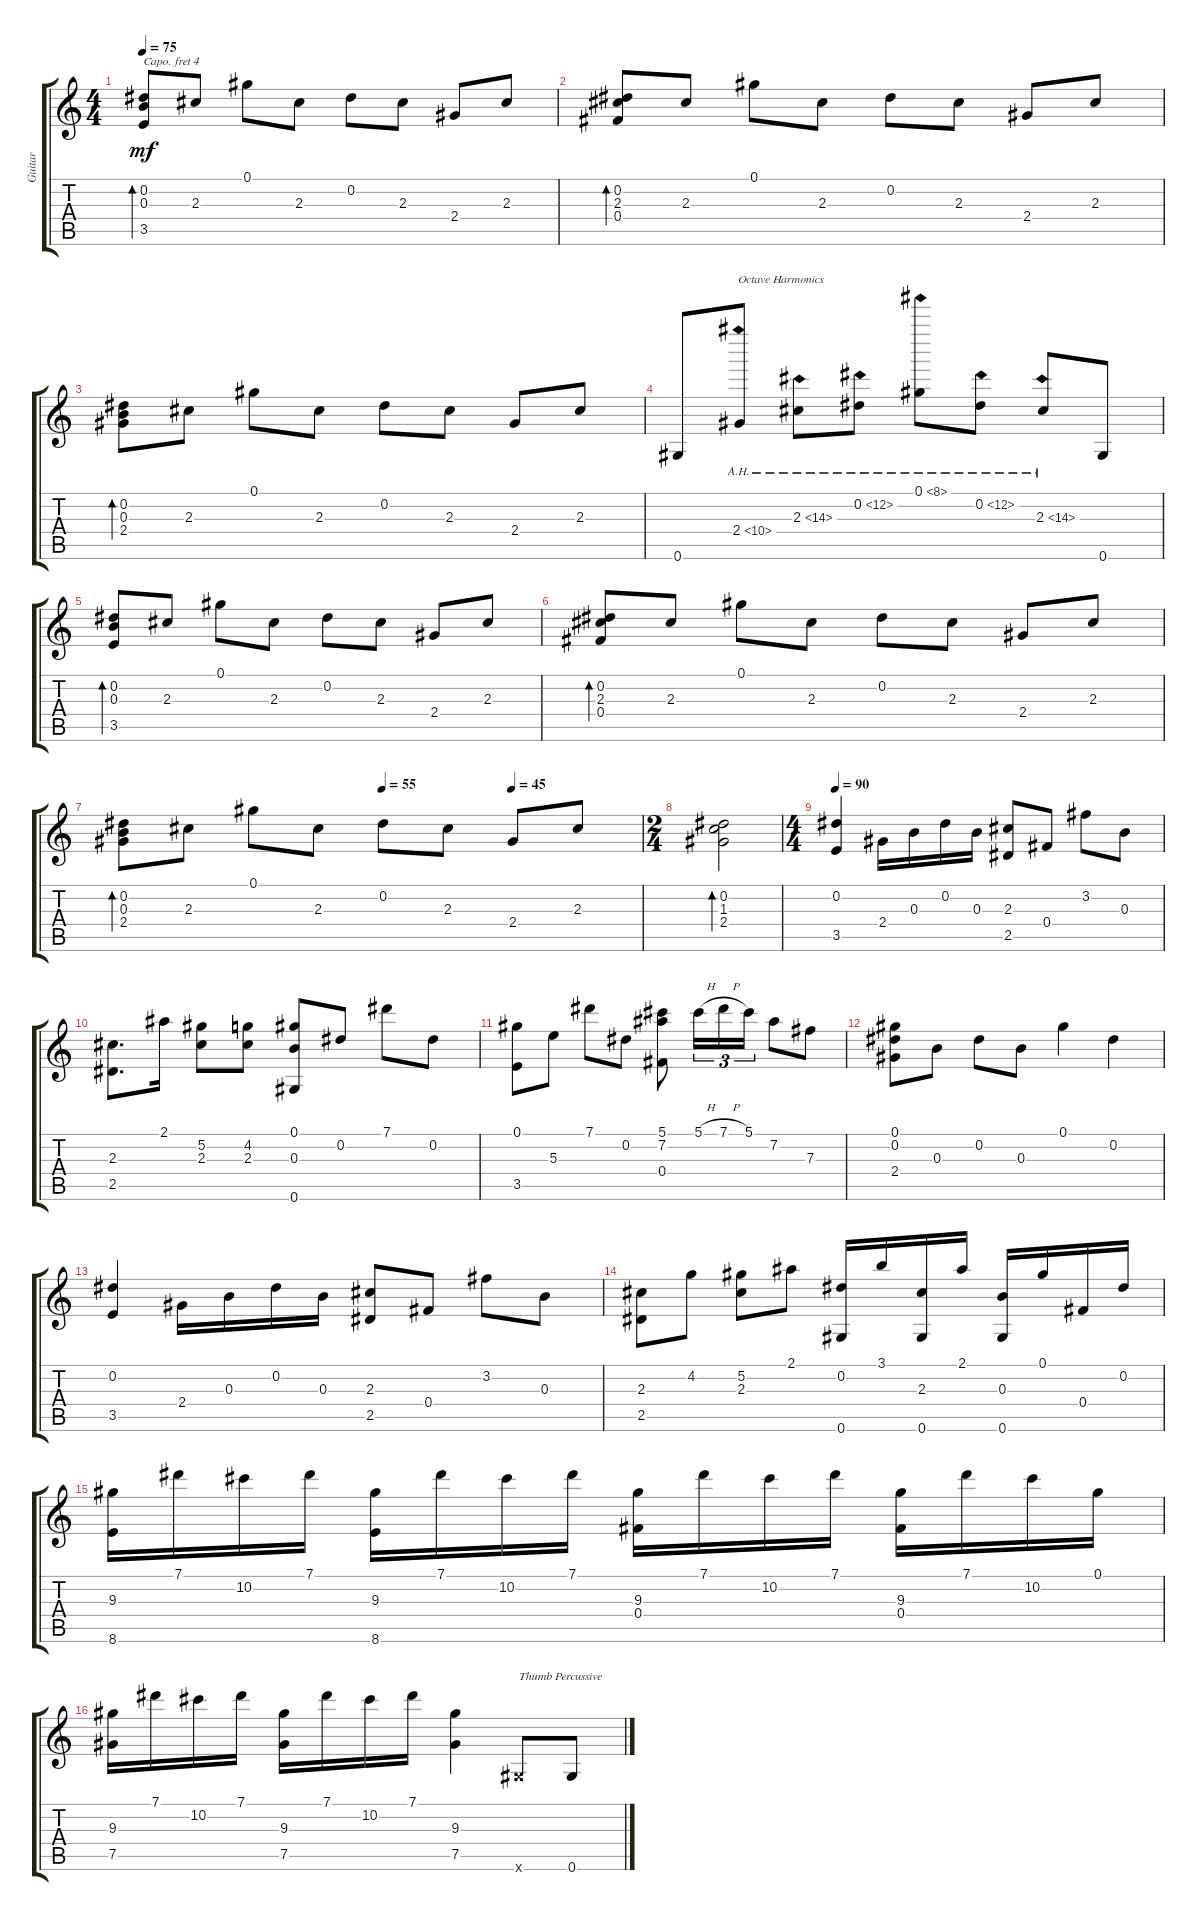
\track ("Guitar" "Guitar") {instrument acousticguitarsteel}
\staff {score tabs}
\capo 4
\tuning (E4 B3 G3 D3 A2 E2) {hide}
\ts (4 4)
\tempo 75
\clef g2
\ks c
(0.2 0.3 3.5).8{bd 60 dy mf instrument acousticguitarsteel} 2.3.8 0.1.8 2.3.8 0.2.8 2.3.8 2.4.8 2.3.8 |
(0.2 2.3 0.4).8{bd 60} 2.3.8 0.1.8 2.3.8 0.2.8 2.3.8 2.4.8 2.3.8 |
(0.2 0.3 2.4).8{bd 60} 2.3.8 0.1.8 2.3.8 0.2.8 2.3.8 2.4.8 2.3.8 |
0.6.8 2.4{ah 8}.8{txt "Octave Harmonics"} 2.3{ah 12}.8 0.2{ah 12}.8 0.1{ah 8}.8 0.2{ah 12}.8 2.3{ah 12}.8 0.6.8 |
(0.2 0.3 3.5).8{bd 60} 2.3.8 0.1.8 2.3.8 0.2.8 2.3.8 2.4.8 2.3.8 |
(0.2 2.3 0.4).8{bd 60} 2.3.8 0.1.8 2.3.8 0.2.8 2.3.8 2.4.8 2.3.8 |
\tempo (55 0.5)
\tempo (45 0.75)
(0.2 0.3 2.4).8{bd 60} 2.3.8 0.1.8 2.3.8 0.2.8 2.3.8 2.4.8 2.3.8 |
\ts (2 4)
(0.2 1.3 2.4).2{bd 120} |
\ts (4 4)
\tempo 90
(0.2 3.5).4 2.4.16 0.3.16 0.2.16 0.3.16 (2.3 2.5).8 0.4.8 3.2.8 0.3.8 |
(2.3 2.5).8{d} 2.1.16 (5.2 2.3).8 (4.2 2.3).8 (0.1 0.3 0.6).8 0.2.8 7.1.8 0.2.8 |
(0.1 3.5).8 5.3.8 7.1.8 0.2.8 (5.1 7.2 0.4).8 5.1{h}.16{tu (3 2)} 7.1{h}.16{tu (3 2)} 5.1.16{tu (3 2)} 7.2.8 7.3.8 |
(0.1 0.2 2.4).8 0.3.8 0.2.8 0.3.8 0.1.4 0.2.4 |
(0.2 3.5).4 2.4.16 0.3.16 0.2.16 0.3.16 (2.3 2.5).8 0.4.8 3.2.8 0.3.8 |
(2.3 2.5).8 4.2.8 (5.2 2.3).8 2.1.8 (0.2 0.6).16 3.1.16 (2.3 0.6).16 2.1.16 (0.3 0.6).16 0.1.16 0.4.16 0.2.16 |
(9.3 8.6).16 7.1.16 10.2.16 7.1.16 (9.3 8.6).16 7.1.16 10.2.16 7.1.16 (9.3 0.4).16 7.1.16 10.2.16 7.1.16 (9.3 0.4).16 7.1.16 10.2.16 0.1.16 |
(9.3 7.5).16 7.1.16 10.2.16 7.1.16 (9.3 7.5).16 7.1.16 10.2.16 7.1.16 (9.3 7.5).4 0.6{x}.8{txt "Thumb Percussive"} 0.6.8
